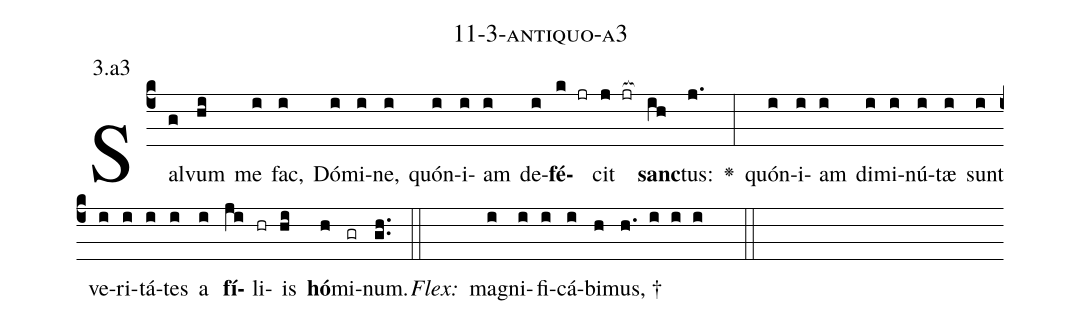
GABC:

name: 11-3-antiquo-a3;
annotation: 3.a3;
%%
(c4)Sal(g)vum(hi) me(i) fac,(i) Dó(i)mi(i)ne,(i) quón(i)i(i)am(i) de(i)<b>fé</b>(k jr)cit(j jr[ocb:1{]) <b>sanc</b>(ih[ocb:0}])tus:(j.) <v>\greheightstar</v>(:) quón(i)i(i)am(i) di(i)mi(i)nú(i)tæ(i) sunt(i) ve(i)ri(i)tá(i)tes(i) a(i) <b>fí</b>(ji)li(hr)is(hi) <b>hó</b>(h)mi(gr)num.(gh..) (::)
<i>Flex:</i>()  ma(i)gni(i)fi(i)cá(i)bi(h)mus, †(h. i i i  ::)

%E(i) u(i) o(ji) u(hi) a(h) e.(gh..) (::)
